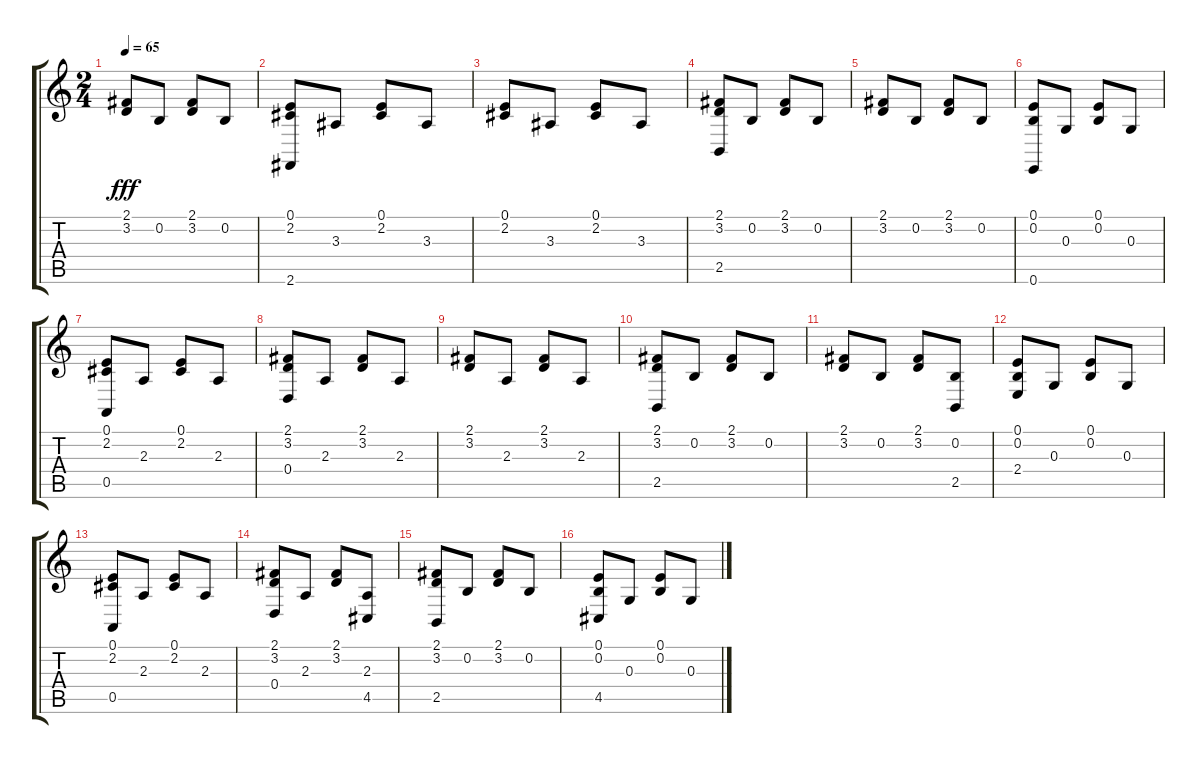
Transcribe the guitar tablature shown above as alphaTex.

\track "" {instrument brightacousticpiano}
\staff {score tabs}
\tuning (E4 B3 G3 D3 A2 E2) {hide}
\ts (2 4)
\tempo 65
\clef g2
\ks c
(2.1 3.2).8{dy fff} 0.2.8 (2.1 3.2).8 0.2.8 |
(0.1 2.2 2.6).8 3.3.8 (0.1 2.2).8 3.3.8 |
(0.1 2.2).8 3.3.8 (0.1 2.2).8 3.3.8 |
(2.1 3.2 2.5).8 0.2.8 (2.1 3.2).8 0.2.8 |
(2.1 3.2).8 0.2.8 (2.1 3.2).8 0.2.8 |
(0.1 0.2 0.6).8 0.3.8 (0.1 0.2).8 0.3.8 |
(0.1 2.2 0.5).8 2.3.8 (0.1 2.2).8 2.3.8 |
(2.1 3.2 0.4).8 2.3.8 (2.1 3.2).8 2.3.8 |
(2.1 3.2).8 2.3.8 (2.1 3.2).8 2.3.8 |
(2.1 3.2 2.5).8 0.2.8 (2.1 3.2).8 0.2.8 |
(2.1 3.2).8 0.2.8 (2.1 3.2).8 (0.2 2.5).8 |
(0.1 0.2 2.4).8 0.3.8 (0.1 0.2).8 0.3.8 |
(0.1 2.2 0.5).8 2.3.8 (0.1 2.2).8 2.3.8 |
(2.1 3.2 0.4).8 2.3.8 (2.1 3.2).8 (2.3 4.5).8 |
(2.1 3.2 2.5).8 0.2.8 (2.1 3.2).8 0.2.8 |
(0.1 0.2 4.5).8 0.3.8 (0.1 0.2).8 0.3.8
